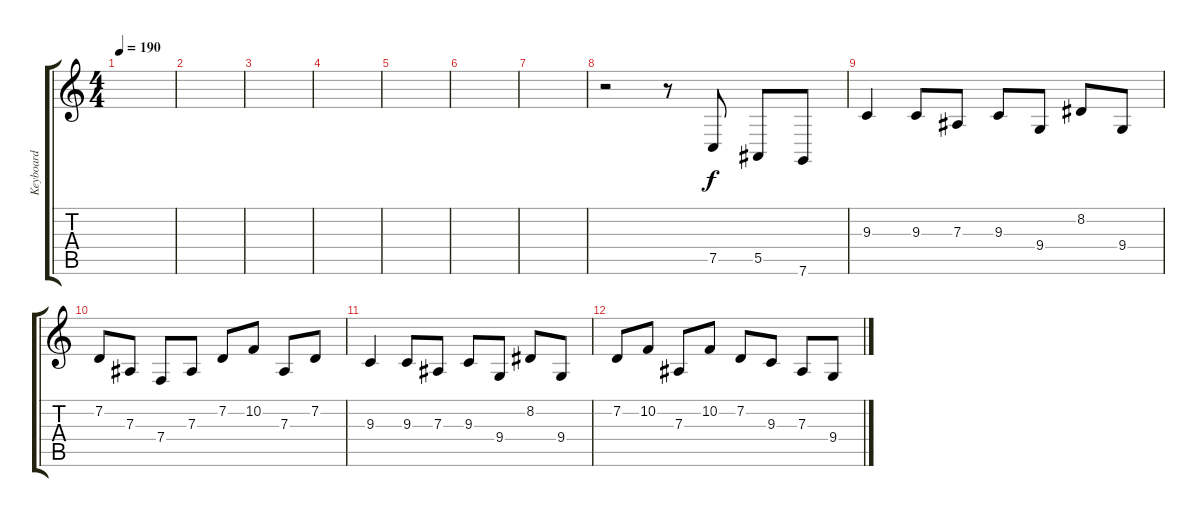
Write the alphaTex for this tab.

\track ("Keyboard" "Keyboard") {instrument lead2sawtooth}
\staff {score tabs}
\tuning (C4 G3 Eb3 Bb2 F2 C2) {hide}
\ts (4 4)
\tempo 190
\clef g2
\ks c
|
|
|
|
|
|
|
r.2 r.8 7.5.8 5.5.8 7.6.8 |
9.3.4 9.3.8 7.3.8 9.3.8 9.4.8 8.2.8 9.4.8 |
7.2.8 7.3.8 7.4.8 7.3.8 7.2.8 10.2.8 7.3.8 7.2.8 |
9.3.4 9.3.8 7.3.8 9.3.8 9.4.8 8.2.8 9.4.8 |
7.2.8 10.2.8 7.3.8 10.2.8 7.2.8 9.3.8 7.3.8 9.4.8
